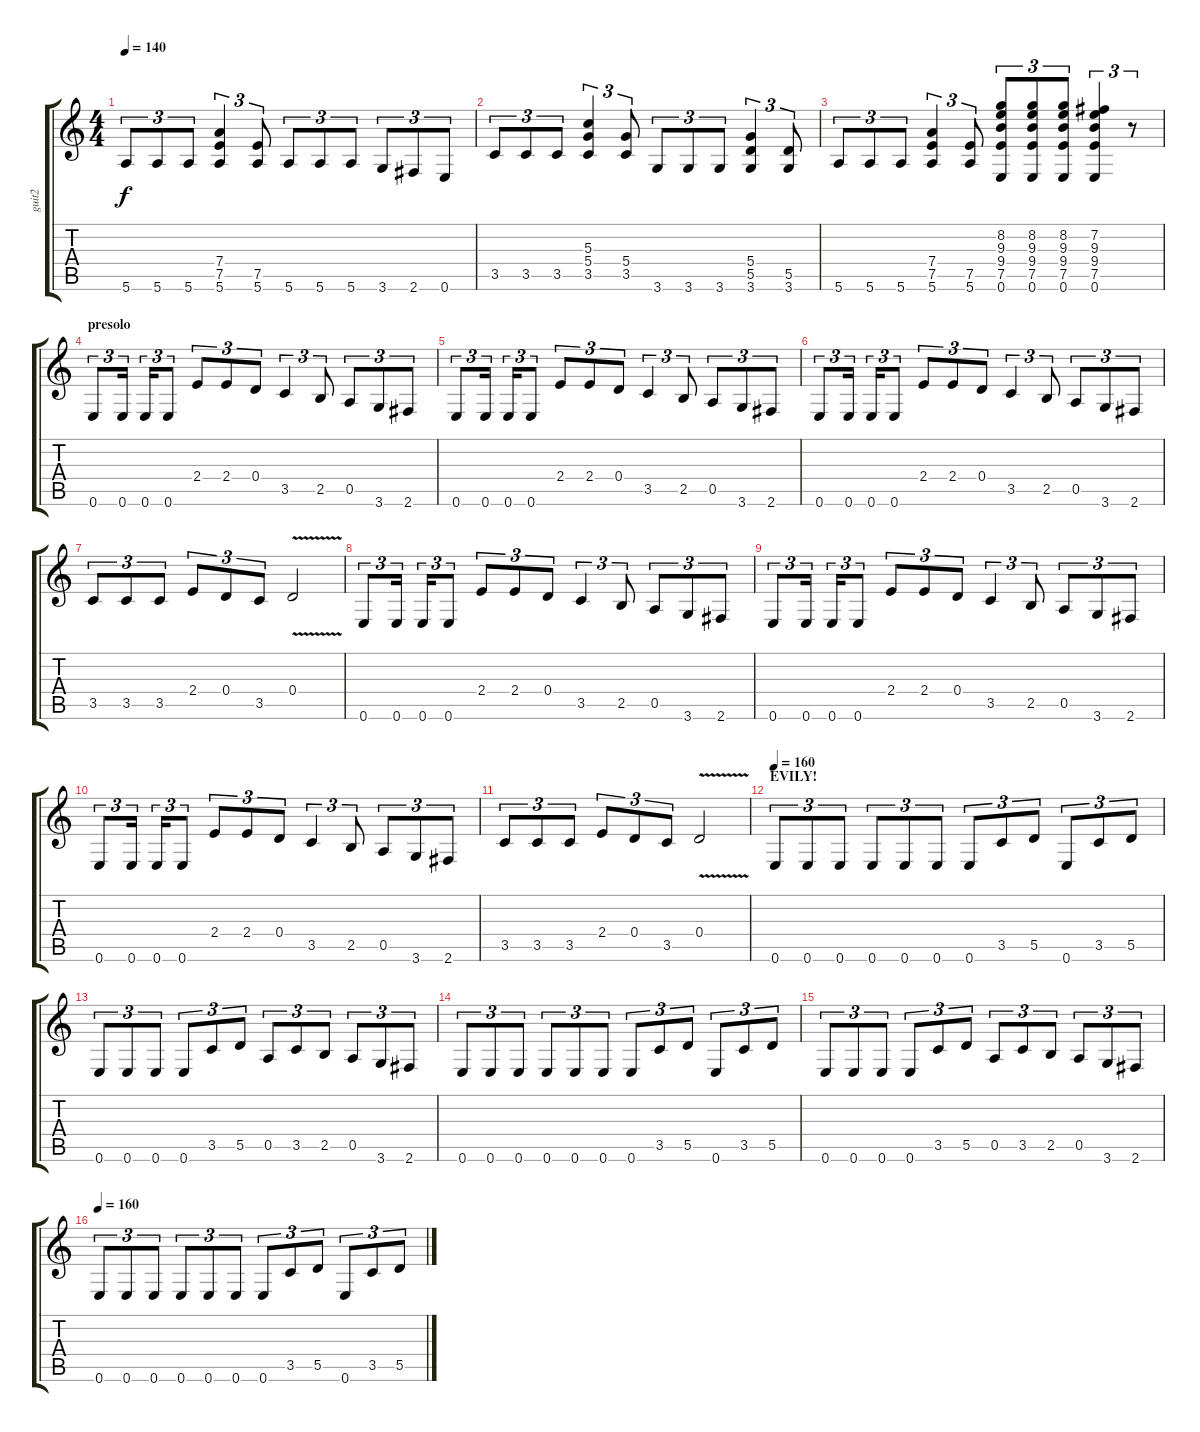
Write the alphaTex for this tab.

\track ("guit2" "guit2") {instrument distortionguitar}
\staff {score tabs}
\tuning (E4 B3 G3 D3 A2 E2) {hide}
\ts (4 4)
\tempo 140
\clef g2
\ks c
5.6.8{tu (3 2) dy f} 5.6.8{tu (3 2)} 5.6.8{tu (3 2)} (7.4 7.5 5.6).4{tu (3 2)} (7.5 5.6).8{tu (3 2)} 5.6.8{tu (3 2)} 5.6.8{tu (3 2)} 5.6.8{tu (3 2)} 3.6.8{tu (3 2)} 2.6.8{tu (3 2)} 0.6.8{tu (3 2)} |
3.5.8{tu (3 2)} 3.5.8{tu (3 2)} 3.5.8{tu (3 2)} (5.3 5.4 3.5).4{tu (3 2)} (5.4 3.5).8{tu (3 2)} 3.6.8{tu (3 2)} 3.6.8{tu (3 2)} 3.6.8{tu (3 2)} (5.4 5.5 3.6).4{tu (3 2)} (5.5 3.6).8{tu (3 2)} |
5.6.8{tu (3 2)} 5.6.8{tu (3 2)} 5.6.8{tu (3 2)} (7.4 7.5 5.6).4{tu (3 2)} (7.5 5.6).8{tu (3 2)} (8.2 9.3 9.4 7.5 0.6).8{tu (3 2)} (8.2 9.3 9.4 7.5 0.6).8{tu (3 2)} (8.2 9.3 9.4 7.5 0.6).8{tu (3 2)} (7.2 9.3 9.4 7.5 0.6).4{tu (3 2)} r.8{tu (3 2)} |
\section ("" "presolo")
0.6.8{tu (3 2)} 0.6.16{tu (3 2)} 0.6.16{tu (3 2)} 0.6.8{tu (3 2)} 2.4.8{tu (3 2)} 2.4.8{tu (3 2)} 0.4.8{tu (3 2)} 3.5.4{tu (3 2)} 2.5.8{tu (3 2)} 0.5.8{tu (3 2)} 3.6.8{tu (3 2)} 2.6.8{tu (3 2)} |
0.6.8{tu (3 2)} 0.6.16{tu (3 2)} 0.6.16{tu (3 2)} 0.6.8{tu (3 2)} 2.4.8{tu (3 2)} 2.4.8{tu (3 2)} 0.4.8{tu (3 2)} 3.5.4{tu (3 2)} 2.5.8{tu (3 2)} 0.5.8{tu (3 2)} 3.6.8{tu (3 2)} 2.6.8{tu (3 2)} |
0.6.8{tu (3 2)} 0.6.16{tu (3 2)} 0.6.16{tu (3 2)} 0.6.8{tu (3 2)} 2.4.8{tu (3 2)} 2.4.8{tu (3 2)} 0.4.8{tu (3 2)} 3.5.4{tu (3 2)} 2.5.8{tu (3 2)} 0.5.8{tu (3 2)} 3.6.8{tu (3 2)} 2.6.8{tu (3 2)} |
3.5.8{tu (3 2)} 3.5.8{tu (3 2)} 3.5.8{tu (3 2)} 2.4.8{tu (3 2)} 0.4.8{tu (3 2)} 3.5.8{tu (3 2)} 0.4{v}.2 |
0.6.8{tu (3 2)} 0.6.16{tu (3 2)} 0.6.16{tu (3 2)} 0.6.8{tu (3 2)} 2.4.8{tu (3 2)} 2.4.8{tu (3 2)} 0.4.8{tu (3 2)} 3.5.4{tu (3 2)} 2.5.8{tu (3 2)} 0.5.8{tu (3 2)} 3.6.8{tu (3 2)} 2.6.8{tu (3 2)} |
0.6.8{tu (3 2)} 0.6.16{tu (3 2)} 0.6.16{tu (3 2)} 0.6.8{tu (3 2)} 2.4.8{tu (3 2)} 2.4.8{tu (3 2)} 0.4.8{tu (3 2)} 3.5.4{tu (3 2)} 2.5.8{tu (3 2)} 0.5.8{tu (3 2)} 3.6.8{tu (3 2)} 2.6.8{tu (3 2)} |
0.6.8{tu (3 2)} 0.6.16{tu (3 2)} 0.6.16{tu (3 2)} 0.6.8{tu (3 2)} 2.4.8{tu (3 2)} 2.4.8{tu (3 2)} 0.4.8{tu (3 2)} 3.5.4{tu (3 2)} 2.5.8{tu (3 2)} 0.5.8{tu (3 2)} 3.6.8{tu (3 2)} 2.6.8{tu (3 2)} |
3.5.8{tu (3 2)} 3.5.8{tu (3 2)} 3.5.8{tu (3 2)} 2.4.8{tu (3 2)} 0.4.8{tu (3 2)} 3.5.8{tu (3 2)} 0.4{v}.2 |
\section ("" "EVILY!")
\tempo 160
0.6.8{tu (3 2)} 0.6.8{tu (3 2)} 0.6.8{tu (3 2)} 0.6.8{tu (3 2)} 0.6.8{tu (3 2)} 0.6.8{tu (3 2)} 0.6.8{tu (3 2)} 3.5.8{tu (3 2)} 5.5.8{tu (3 2)} 0.6.8{tu (3 2)} 3.5.8{tu (3 2)} 5.5.8{tu (3 2)} |
0.6.8{tu (3 2)} 0.6.8{tu (3 2)} 0.6.8{tu (3 2)} 0.6.8{tu (3 2)} 3.5.8{tu (3 2)} 5.5.8{tu (3 2)} 0.5.8{tu (3 2)} 3.5.8{tu (3 2)} 2.5.8{tu (3 2)} 0.5.8{tu (3 2)} 3.6.8{tu (3 2)} 2.6.8{tu (3 2)} |
0.6.8{tu (3 2)} 0.6.8{tu (3 2)} 0.6.8{tu (3 2)} 0.6.8{tu (3 2)} 0.6.8{tu (3 2)} 0.6.8{tu (3 2)} 0.6.8{tu (3 2)} 3.5.8{tu (3 2)} 5.5.8{tu (3 2)} 0.6.8{tu (3 2)} 3.5.8{tu (3 2)} 5.5.8{tu (3 2)} |
0.6.8{tu (3 2)} 0.6.8{tu (3 2)} 0.6.8{tu (3 2)} 0.6.8{tu (3 2)} 3.5.8{tu (3 2)} 5.5.8{tu (3 2)} 0.5.8{tu (3 2)} 3.5.8{tu (3 2)} 2.5.8{tu (3 2)} 0.5.8{tu (3 2)} 3.6.8{tu (3 2)} 2.6.8{tu (3 2)} |
\tempo 160
0.6.8{tu (3 2)} 0.6.8{tu (3 2)} 0.6.8{tu (3 2)} 0.6.8{tu (3 2)} 0.6.8{tu (3 2)} 0.6.8{tu (3 2)} 0.6.8{tu (3 2)} 3.5.8{tu (3 2)} 5.5.8{tu (3 2)} 0.6.8{tu (3 2)} 3.5.8{tu (3 2)} 5.5.8{tu (3 2)}
